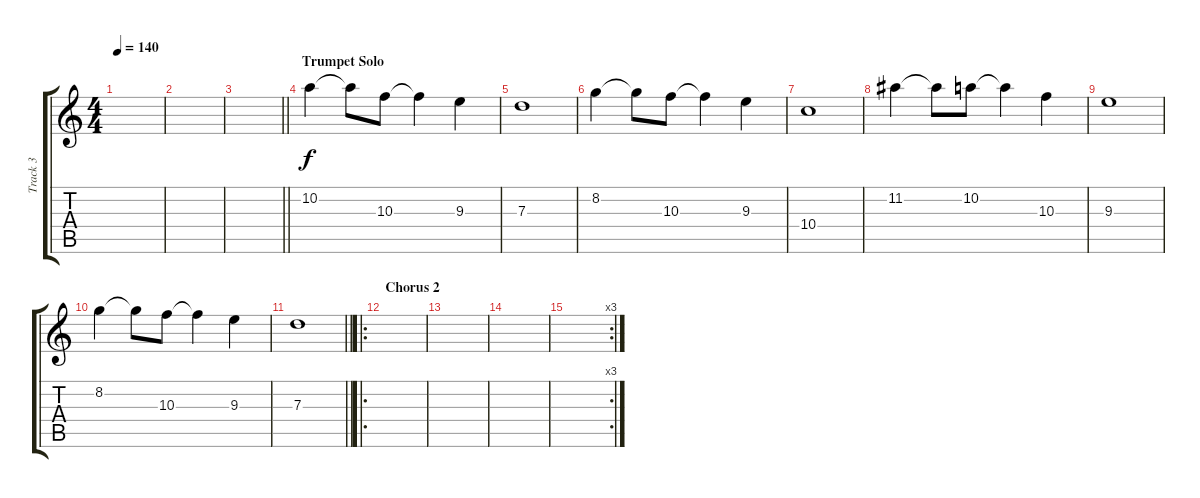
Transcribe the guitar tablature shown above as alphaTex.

\track ("Track 3" "Track 3") {instrument electricguitarclean}
\staff {score tabs}
\tuning (E4 B3 G3 D3 A2 E2) {hide}
\ts (4 4)
\tempo 140
\clef g2
\ks c
|
|
\barLineRight lightlight
|
\section ("" "Trumpet Solo")
10.2.4 10.2{t}.8 10.3.8 10.3{t}.4 9.3.4 |
7.3.1 |
8.2.4 8.2{t}.8 10.3.8 10.3{t}.4 9.3.4 |
10.4.1 |
11.2.4 11.2{t}.8 10.2.8 10.2{t}.4 10.3.4 |
9.3.1 |
8.2.4 8.2{t}.8 10.3.8 10.3{t}.4 9.3.4 |
\barLineRight lightlight
7.3.1 |
\ro
\section ("" "Chorus 2")
|
|
|
\rc 3
